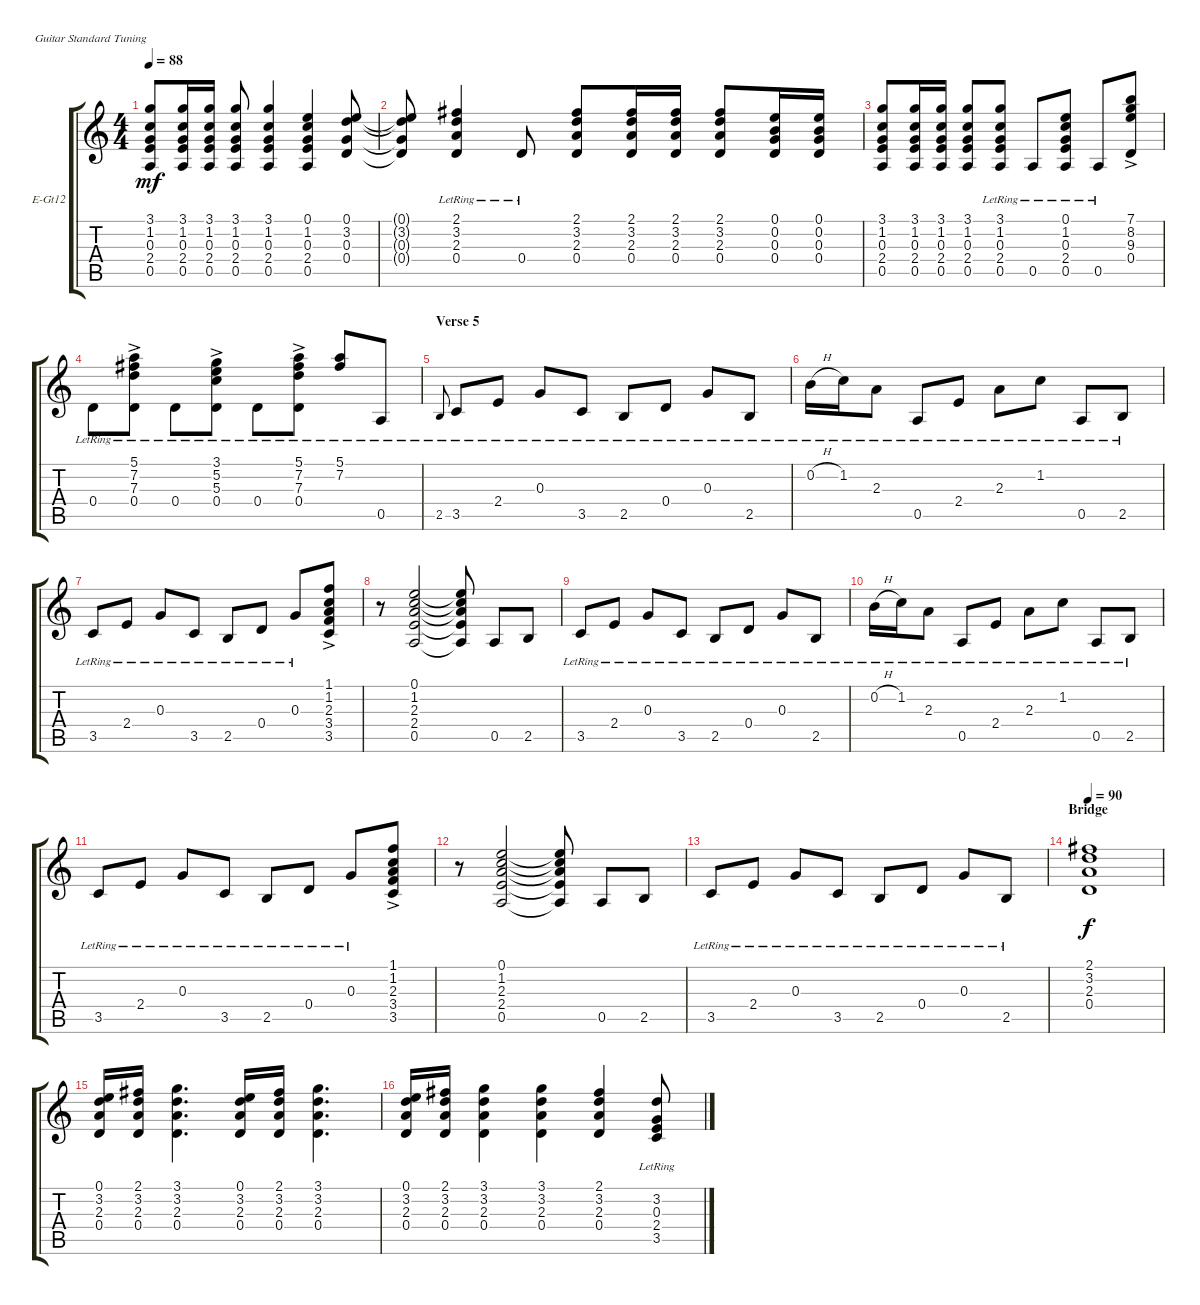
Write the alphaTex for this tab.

\defaultSystemsLayout 4
\bracketExtendMode groupsimilarinstruments
\firstSystemTrackNameOrientation horizontal
\otherSystemsTrackNameOrientation horizontal
\track ("12 Str. Elec (Page)" "E-Gt12") {instrument electricguitarclean}
\staff {score tabs}
\tuning (E4 B3 G3 D3 A2 E2)
\ts (4 4)
\tempo 88
\clef g2
\ks c
(3.1 1.2 0.3 2.4 0.5).8{dy mf} (3.1 1.2 0.3 2.4 0.5).16 (3.1 1.2 0.3 2.4 0.5).16 (3.1 1.2 0.3 2.4 0.5).8 (3.1 1.2 0.3 2.4 0.5).4 (0.1 1.2 0.3 2.4 0.5).4 (0.1 3.2 0.3 0.4).8 |
(0.4{t} 0.3{t} 3.2{t} 0.1{t}).8 (2.1{lr} 3.2{lr} 2.3{lr} 0.4{lr}).4 0.4{lr}.8 (0.4 2.3 3.2 2.1).8 (0.4 2.3 3.2 2.1).16 (0.4 2.3 3.2 2.1).16 (0.4 2.3 3.2 2.1).8 (0.4 0.3 0.2 0.1).16 (0.4 0.3 0.2 0.1).16 |
(3.1 1.2 0.3 2.4 0.5).8 (3.1 1.2 0.3 2.4 0.5).16 (3.1 1.2 0.3 2.4 0.5).16 (3.1 1.2 0.3 2.4 0.5).8 (3.1{lr} 1.2{lr} 0.3{lr} 2.4{lr} 0.5{lr}).8 0.5{lr}.8 (0.1{lr} 0.5{lr} 2.4{lr} 0.3{lr} 1.2{lr}).8 0.5{lr}.8 (7.1{ac} 8.2{ac} 9.3{ac} 0.4{ac}).8 |
0.4{lr}.8 (0.4{ac lr} 5.1{ac lr} 7.2{ac lr} 7.3{ac lr}).8 0.4{lr}.8 (0.4{ac lr} 3.1{ac lr} 5.2{ac lr} 5.3{ac lr}).8 0.4{lr}.8 (0.4{ac lr} 7.3{ac lr} 7.2{ac lr} 5.1{ac lr}).8 (7.2{lr} 5.1{lr}).8 0.5{lr}.8 |
\section ("" "Verse 5")
2.5{lr}.8{gr onbeat} 3.5{lr}.8 2.4{lr}.8 0.3{lr}.8 3.5{lr}.8 2.5{lr}.8 0.4{lr}.8 0.3{lr}.8 2.5{lr}.8 |
0.2{h lr}.16 1.2{lr}.16 2.3{lr}.8 0.5{lr}.8 2.4{lr}.8 2.3{lr}.8 1.2{lr}.8 0.5{lr}.8 2.5{lr}.8 |
3.5{lr}.8 2.4{lr}.8 0.3{lr}.8 3.5{lr}.8 2.5{lr}.8 0.4{lr}.8 0.3{lr}.8 (3.5{ac} 3.4{ac} 2.3{ac} 1.2{ac} 1.1{ac}).8 |
r.8 (0.1 1.2 2.3 2.4 0.5).2 (0.5{t} 2.4{t} 2.3{t} 1.2{t} 0.1{t}).8 0.5.8 2.5.8 |
3.5{lr}.8 2.4{lr}.8 0.3{lr}.8 3.5{lr}.8 2.5{lr}.8 0.4{lr}.8 0.3{lr}.8 2.5{lr}.8 |
0.2{h lr}.16 1.2{lr}.16 2.3{lr}.8 0.5{lr}.8 2.4{lr}.8 2.3{lr}.8 1.2{lr}.8 0.5{lr}.8 2.5{lr}.8 |
3.5{lr}.8 2.4{lr}.8 0.3{lr}.8 3.5{lr}.8 2.5{lr}.8 0.4{lr}.8 0.3{lr}.8 (3.5{ac} 3.4{ac} 2.3{ac} 1.2{ac} 1.1{ac}).8 |
r.8 (0.1 1.2 2.3 2.4 0.5).2 (0.5{t} 2.4{t} 2.3{t} 1.2{t} 0.1{t}).8 0.5.8 2.5.8 |
3.5{lr}.8 2.4{lr}.8 0.3{lr}.8 3.5{lr}.8 2.5{lr}.8 0.4{lr}.8 0.3{lr}.8 2.5{lr}.8 |
\section ("" "Bridge")
\tempo 90
(2.1 3.2 2.3 0.4).1{dy f} |
(0.1 0.4 2.3 3.2).16 (2.1 0.4 2.3 3.2).16 (3.1 3.2 2.3 0.4).4{d} (0.1 0.4 2.3 3.2).16 (2.1 0.4 2.3 3.2).16 (3.1 3.2 2.3 0.4).4{d} |
(0.1 0.4 2.3 3.2).16 (2.1 0.4 2.3 3.2).16 (3.1 3.2 2.3 0.4).4 (3.1 3.2 2.3 0.4).4 (0.4 2.3 3.2 2.1).4 (3.2{lr} 0.3{lr} 2.4{lr} 3.5{lr}).8
